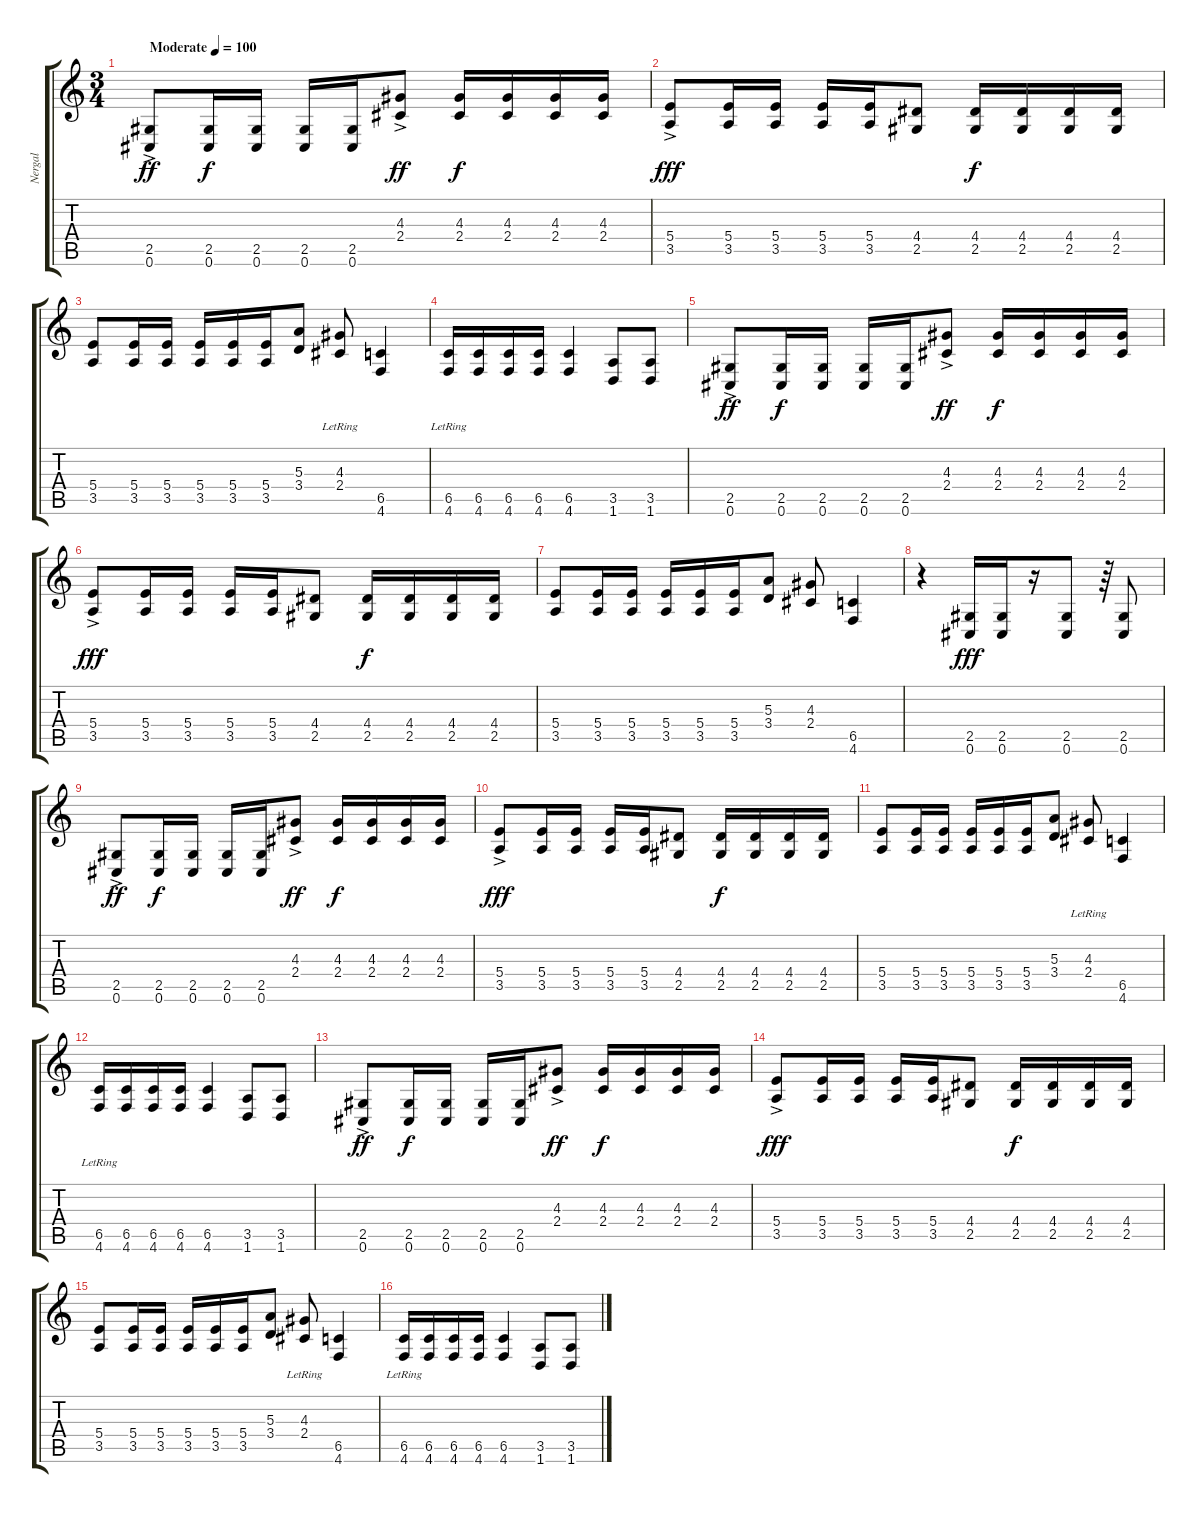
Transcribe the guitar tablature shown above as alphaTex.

\track ("Nergal" "Nergal") {instrument distortionguitar}
\staff {score tabs}
\tuning (Db4 Ab3 E3 B2 Gb2 Db2) {hide}
\ts (3 4)
\tempo (100 "Moderate")
\clef g2
\ks c
(2.5 0.6{ac}).8{dy ff instrument distortionguitar} (2.5 0.6).16{dy f} (2.5 0.6).16 (2.5 0.6).16 (2.5 0.6).16 (4.3 2.4{ac}).8{dy ff} (4.3 2.4).16{dy f} (4.3 2.4).16 (4.3 2.4).16 (4.3 2.4).16 |
(5.4 3.5{ac}).8{dy fff} (5.4 3.5).16 (5.4 3.5).16 (5.4 3.5).16 (5.4 3.5).16 (4.4 2.5).8 (4.4 2.5).16{dy f} (4.4 2.5).16 (4.4 2.5).16 (4.4 2.5).16 |
(5.4 3.5).8 (5.4 3.5).16 (5.4 3.5).16 (5.4 3.5).16 (5.4 3.5).16 (5.4 3.5).16 (5.3 3.4).8 (4.3{lr} 2.4{lr}).8 (6.5 4.6).4 |
(6.5{lr} 4.6{lr}).16 (6.5 4.6).16 (6.5 4.6).16 (6.5 4.6).16 (6.5 4.6).4 (3.5 1.6).8 (3.5 1.6).8 |
(2.5 0.6{ac}).8{dy ff} (2.5 0.6).16{dy f} (2.5 0.6).16 (2.5 0.6).16 (2.5 0.6).16 (4.3 2.4{ac}).8{dy ff} (4.3 2.4).16{dy f} (4.3 2.4).16 (4.3 2.4).16 (4.3 2.4).16 |
(5.4 3.5{ac}).8{dy fff} (5.4 3.5).16 (5.4 3.5).16 (5.4 3.5).16 (5.4 3.5).16 (4.4 2.5).8 (4.4 2.5).16{dy f} (4.4 2.5).16 (4.4 2.5).16 (4.4 2.5).16 |
(5.4 3.5).8 (5.4 3.5).16 (5.4 3.5).16 (5.4 3.5).16 (5.4 3.5).16 (5.4 3.5).16 (5.3 3.4).8 (4.3 2.4).8 (6.5 4.6).4 |
r.4 (2.5 0.6).16{dy fff} (2.5 0.6).16 r.16 (2.5 0.6).8 r.64 (2.5 0.6).8 |
(2.5 0.6{ac}).8{dy ff} (2.5 0.6).16{dy f} (2.5 0.6).16 (2.5 0.6).16 (2.5 0.6).16 (4.3 2.4{ac}).8{dy ff} (4.3 2.4).16{dy f} (4.3 2.4).16 (4.3 2.4).16 (4.3 2.4).16 |
(5.4 3.5{ac}).8{dy fff} (5.4 3.5).16 (5.4 3.5).16 (5.4 3.5).16 (5.4 3.5).16 (4.4 2.5).8 (4.4 2.5).16{dy f} (4.4 2.5).16 (4.4 2.5).16 (4.4 2.5).16 |
(5.4 3.5).8 (5.4 3.5).16 (5.4 3.5).16 (5.4 3.5).16 (5.4 3.5).16 (5.4 3.5).16 (5.3 3.4).8 (4.3{lr} 2.4{lr}).8 (6.5 4.6).4 |
(6.5{lr} 4.6{lr}).16 (6.5 4.6).16 (6.5 4.6).16 (6.5 4.6).16 (6.5 4.6).4 (3.5 1.6).8 (3.5 1.6).8 |
(2.5 0.6{ac}).8{dy ff} (2.5 0.6).16{dy f} (2.5 0.6).16 (2.5 0.6).16 (2.5 0.6).16 (4.3 2.4{ac}).8{dy ff} (4.3 2.4).16{dy f} (4.3 2.4).16 (4.3 2.4).16 (4.3 2.4).16 |
(5.4 3.5{ac}).8{dy fff} (5.4 3.5).16 (5.4 3.5).16 (5.4 3.5).16 (5.4 3.5).16 (4.4 2.5).8 (4.4 2.5).16{dy f} (4.4 2.5).16 (4.4 2.5).16 (4.4 2.5).16 |
(5.4 3.5).8 (5.4 3.5).16 (5.4 3.5).16 (5.4 3.5).16 (5.4 3.5).16 (5.4 3.5).16 (5.3 3.4).8 (4.3{lr} 2.4{lr}).8 (6.5 4.6).4 |
(6.5{lr} 4.6{lr}).16 (6.5 4.6).16 (6.5 4.6).16 (6.5 4.6).16 (6.5 4.6).4 (3.5 1.6).8 (3.5 1.6).8
